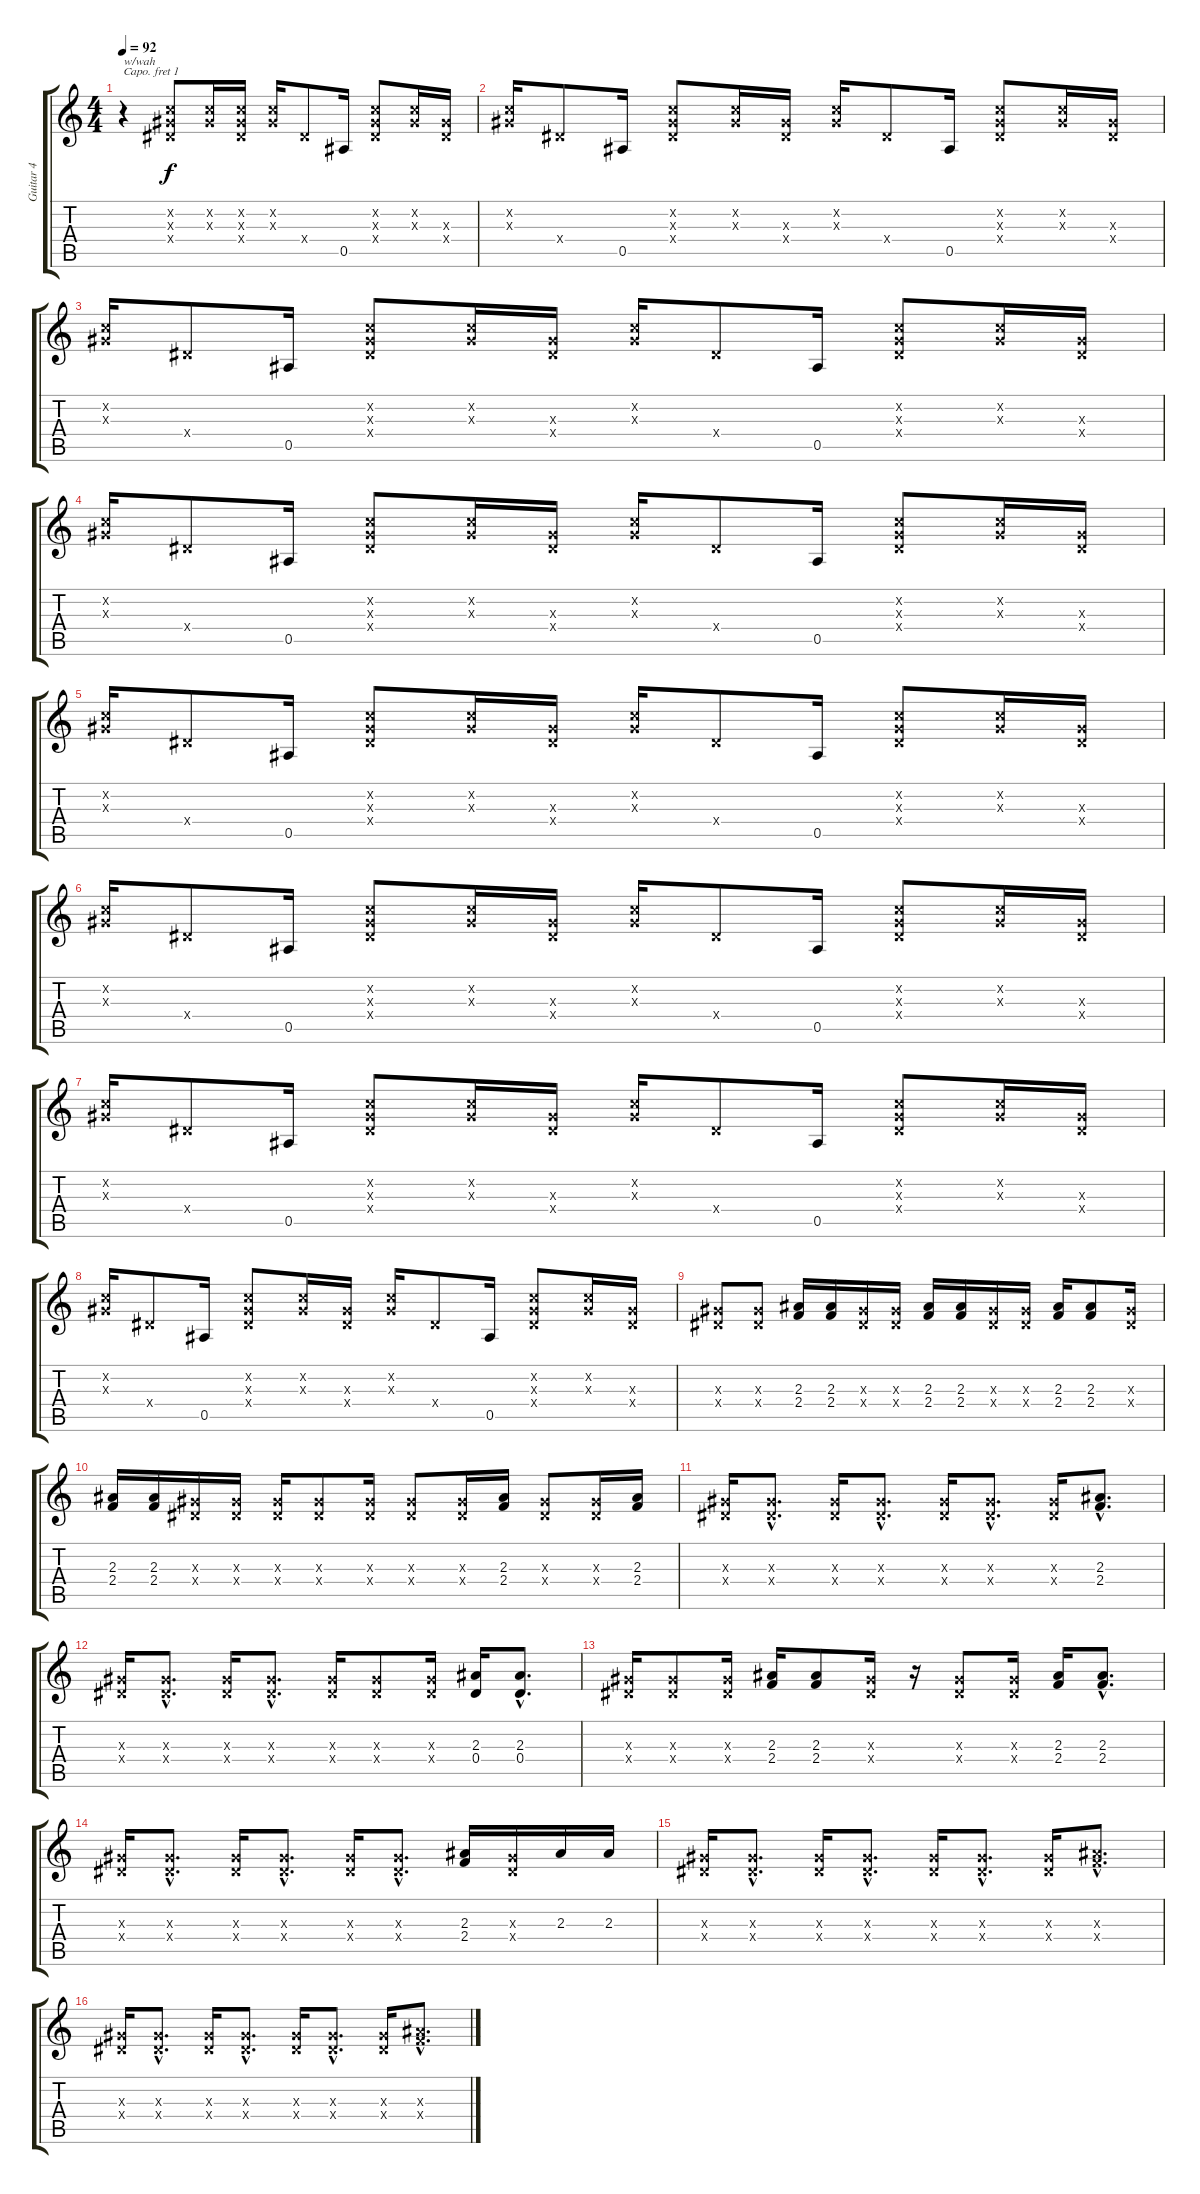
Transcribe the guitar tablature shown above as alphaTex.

\track ("Guitar 4" "Guitar 4") {instrument electricguitarclean}
\staff {score tabs}
\capo 1
\tuning (E4 B3 G3 D3 A2 E2) {hide}
\ts (4 4)
\tempo 92
\clef g2
\ks c
r.4{txt "w/wah" dy f instrument electricguitarclean} (0.2{x} 0.3{x} 0.4{x}).8 (0.2{x} 0.3{x}).16 (0.2{x} 0.3{x} 0.4{x}).16 (0.2{x} 0.3{x}).16 0.4{x}.8 0.5.16 (0.2{x} 0.3{x} 0.4{x}).8 (0.2{x} 0.3{x}).16 (0.3{x} 0.4{x}).16 |
(0.2{x} 0.3{x}).16 0.4{x}.8 0.5.16 (0.2{x} 0.3{x} 0.4{x}).8 (0.2{x} 0.3{x}).16 (0.3{x} 0.4{x}).16 (0.2{x} 0.3{x}).16 0.4{x}.8 0.5.16 (0.2{x} 0.3{x} 0.4{x}).8 (0.2{x} 0.3{x}).16 (0.3{x} 0.4{x}).16 |
(0.2{x} 0.3{x}).16 0.4{x}.8 0.5.16 (0.2{x} 0.3{x} 0.4{x}).8 (0.2{x} 0.3{x}).16 (0.3{x} 0.4{x}).16 (0.2{x} 0.3{x}).16 0.4{x}.8 0.5.16 (0.2{x} 0.3{x} 0.4{x}).8 (0.2{x} 0.3{x}).16 (0.3{x} 0.4{x}).16 |
(0.2{x} 0.3{x}).16 0.4{x}.8 0.5.16 (0.2{x} 0.3{x} 0.4{x}).8 (0.2{x} 0.3{x}).16 (0.3{x} 0.4{x}).16 (0.2{x} 0.3{x}).16 0.4{x}.8 0.5.16 (0.2{x} 0.3{x} 0.4{x}).8 (0.2{x} 0.3{x}).16 (0.3{x} 0.4{x}).16 |
(0.2{x} 0.3{x}).16 0.4{x}.8 0.5.16 (0.2{x} 0.3{x} 0.4{x}).8 (0.2{x} 0.3{x}).16 (0.3{x} 0.4{x}).16 (0.2{x} 0.3{x}).16 0.4{x}.8 0.5.16 (0.2{x} 0.3{x} 0.4{x}).8 (0.2{x} 0.3{x}).16 (0.3{x} 0.4{x}).16 |
(0.2{x} 0.3{x}).16 0.4{x}.8 0.5.16 (0.2{x} 0.3{x} 0.4{x}).8 (0.2{x} 0.3{x}).16 (0.3{x} 0.4{x}).16 (0.2{x} 0.3{x}).16 0.4{x}.8 0.5.16 (0.2{x} 0.3{x} 0.4{x}).8 (0.2{x} 0.3{x}).16 (0.3{x} 0.4{x}).16 |
(0.2{x} 0.3{x}).16 0.4{x}.8 0.5.16 (0.2{x} 0.3{x} 0.4{x}).8 (0.2{x} 0.3{x}).16 (0.3{x} 0.4{x}).16 (0.2{x} 0.3{x}).16 0.4{x}.8 0.5.16 (0.2{x} 0.3{x} 0.4{x}).8 (0.2{x} 0.3{x}).16 (0.3{x} 0.4{x}).16 |
(0.2{x} 0.3{x}).16 0.4{x}.8 0.5.16 (0.2{x} 0.3{x} 0.4{x}).8 (0.2{x} 0.3{x}).16 (0.3{x} 0.4{x}).16 (0.2{x} 0.3{x}).16 0.4{x}.8 0.5.16 (0.2{x} 0.3{x} 0.4{x}).8 (0.2{x} 0.3{x}).16 (0.3{x} 0.4{x}).16 |
(0.3{x} 0.4{x}).8 (0.3{x} 0.4{x}).8 (2.3 2.4).16 (2.3 2.4).16 (0.3{x} 0.4{x}).16 (0.3{x} 0.4{x}).16 (2.3 2.4).16 (2.3 2.4).16 (0.3{x} 0.4{x}).16 (0.3{x} 0.4{x}).16 (2.3 2.4).16 (2.3 2.4).8 (0.3{x} 0.4{x}).16 |
(2.3 2.4).16 (2.3 2.4).16 (0.3{x} 0.4{x}).16 (0.3{x} 0.4{x}).16 (0.3{x} 0.4{x}).16 (0.3{x} 0.4{x}).8 (0.3{x} 0.4{x}).16 (0.3{x} 0.4{x}).8 (0.3{x} 0.4{x}).16 (2.3 2.4).16 (0.3{x} 0.4{x}).8 (0.3{x} 0.4{x}).16 (2.3 2.4).16 |
(0.3{x} 0.4{x}).16 (0.3{hac x} 0.4{hac x}).8{d} (0.3{x} 0.4{x}).16 (0.3{hac x} 0.4{hac x}).8{d} (0.3{x} 0.4{x}).16 (0.3{hac x} 0.4{hac x}).8{d} (0.3{x} 0.4{x}).16 (2.3{hac} 2.4{hac}).8{d} |
(0.3{x} 0.4{x}).16 (0.3{hac x} 0.4{hac x}).8{d} (0.3{x} 0.4{x}).16 (0.3{hac x} 0.4{hac x}).8{d} (0.3{x} 0.4{x}).16 (0.3{x} 0.4{x}).8 (0.3{x} 0.4{x}).16 (2.3 0.4).16 (2.3{hac} 0.4{hac}).8{d} |
(0.3{x} 0.4{x}).16 (0.3{x} 0.4{x}).8 (0.3{x} 0.4{x}).16 (2.3 2.4).16 (2.3 2.4).8 (0.3{x} 0.4{x}).16 r.16 (0.3{x} 0.4{x}).8 (0.3{x} 0.4{x}).16 (2.3 2.4).16 (2.3{hac} 2.4{hac}).8{d} |
(0.3{x} 0.4{x}).16 (0.3{hac x} 0.4{hac x}).8{d} (0.3{x} 0.4{x}).16 (0.3{hac x} 0.4{hac x}).8{d} (0.3{x} 0.4{x}).16 (0.3{hac x} 0.4{hac x}).8{d} (2.3 2.4).16 (0.3{x} 0.4{x}).16 2.3.16 2.3.16 |
(0.3{x} 0.4{x}).16 (0.3{hac x} 0.4{hac x}).8{d} (0.3{x} 0.4{x}).16 (0.3{hac x} 0.4{hac x}).8{d} (0.3{x} 0.4{x}).16 (0.3{hac x} 0.4{hac x}).8{d} (0.3{x} 0.4{x}).16 (2.3{hac x} 2.4{hac x}).8{d} |
(0.3{x} 0.4{x}).16 (0.3{hac x} 0.4{hac x}).8{d} (0.3{x} 0.4{x}).16 (0.3{hac x} 0.4{hac x}).8{d} (0.3{x} 0.4{x}).16 (0.3{hac x} 0.4{hac x}).8{d} (0.3{x} 0.4{x}).16 (2.3{hac x} 2.4{hac x}).8{d}
